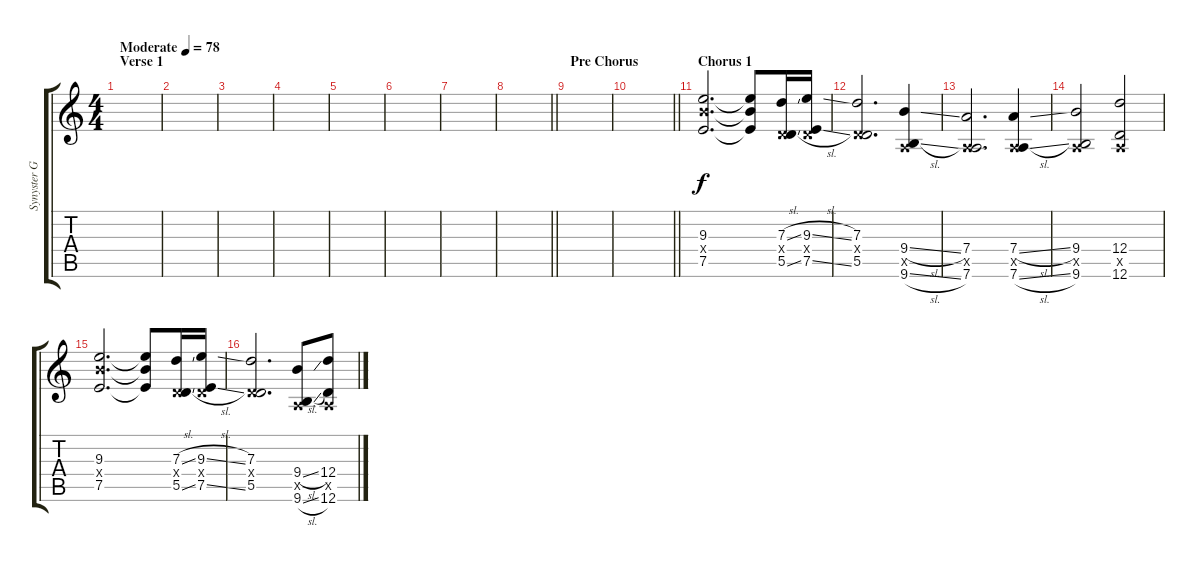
\track ("Synyster Gates Dis." "Synyster G") {instrument distortionguitar}
\staff {score tabs}
\tuning (E4 B3 G3 D3 A2 D2) {hide}
\ts (4 4)
\section ("" "Verse 1")
\tempo (78 "Moderate")
\clef g2
\ks c
|
|
|
|
|
|
|
\barLineRight lightlight
|
\section ("" "Pre Chorus")
|
\barLineRight lightlight
|
\section ("" "Chorus 1")
(9.3 9.4{x} 7.5).2{d volume 12} (9.3{t} 9.4{t} 7.5{t}).8 (7.3{sl} 0.4{x} 5.5{sl}).16 (9.3{sl} 0.4{x} 7.5{sl}).16 |
(7.3 0.4{x} 5.5).2{d} (9.4{sl} 0.5{x} 9.6{sl}).4 |
(7.4 0.5{x} 7.6).2{d} (7.4{sl} 0.5{x} 7.6{sl}).4 |
(9.4 0.5{x} 9.6).2 (12.4 0.5{x} 12.6).2 |
(9.3 9.4{x} 7.5).2{d} (9.3{t} 9.4{t} 7.5{t}).8 (7.3{sl} 0.4{x} 5.5{sl}).16 (9.3{sl} 0.4{x} 7.5{sl}).16 |
(7.3 0.4{x} 5.5).2{d} (9.4{sl} 0.5{x} 9.6{sl}).8 (12.4{sl} 0.5{x} 12.6{sl}).8
